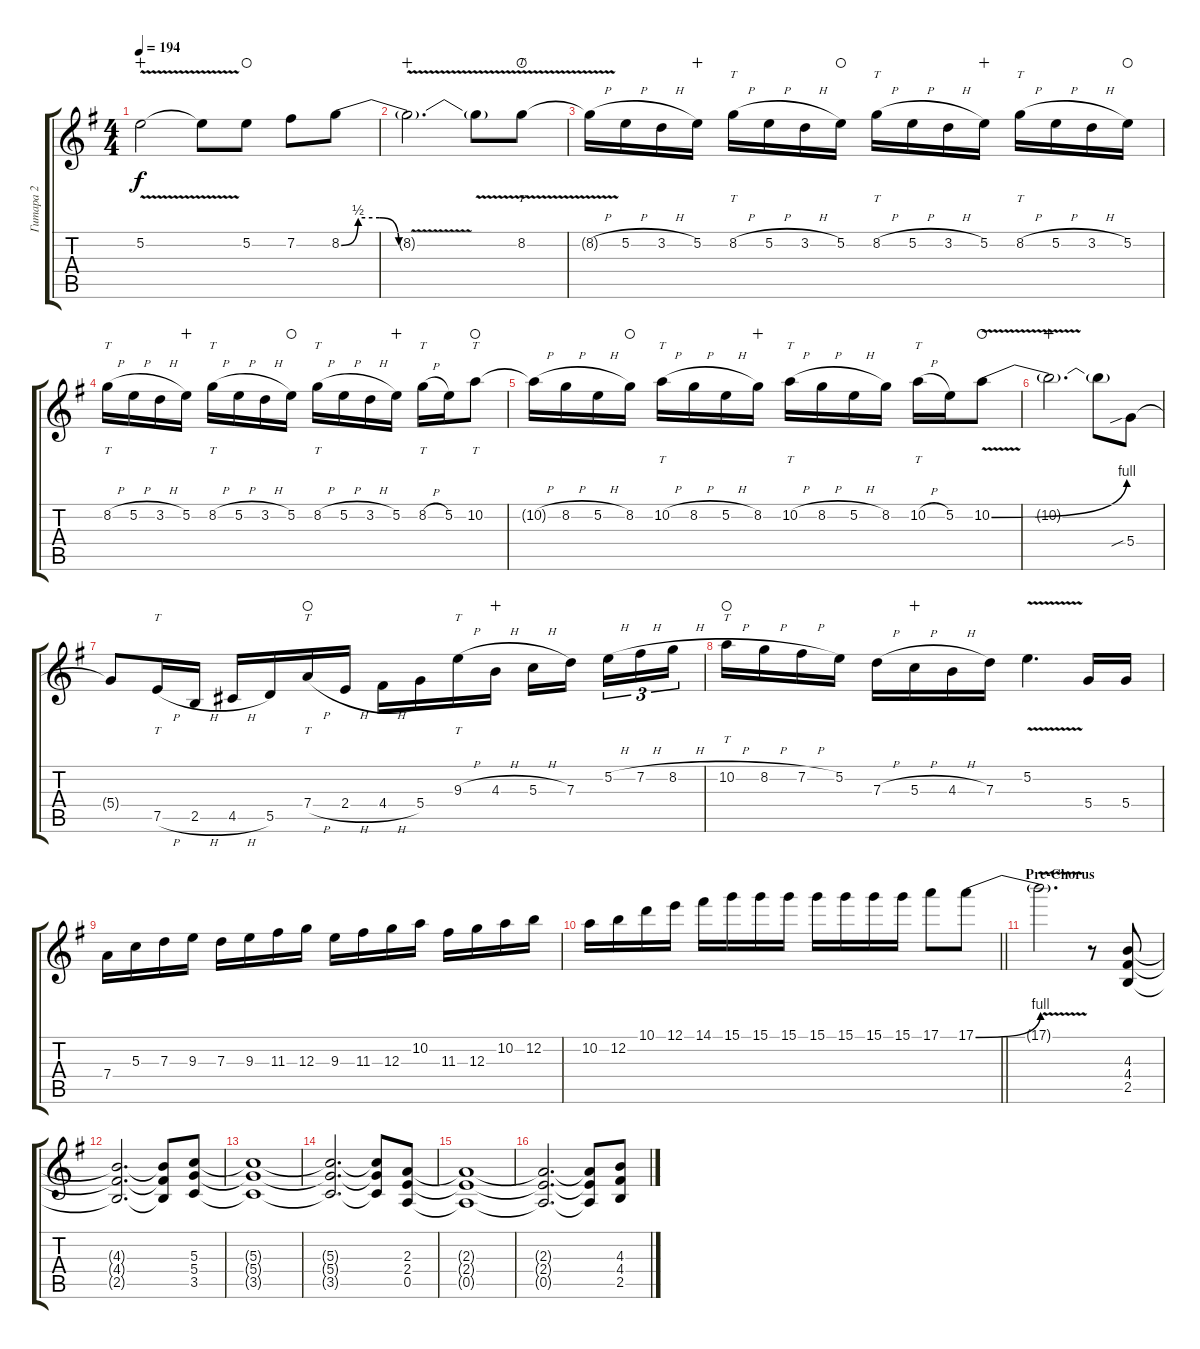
\track ("Гитара 2" "Гитара 2") {instrument distortionguitar}
\staff {score tabs}
\tuning (E4 B3 G3 D3 A2 E2) {hide}
\ts (4 4)
\tempo 194
\clef g2
\ks eminor
5.2{v t}.2{dy f wahc} 5.2{t}.8 5.2.8{waho} 7.2.8 8.2{be (custom 0 0 15 2 34 2 51 0 60 0)}.8 |
8.2{v t}.2{d wahc} 8.2{t}.8 8.2{v}.8{tt waho} |
8.2{h t}.16 5.2{h}.16 3.2{h}.16 5.2.16{wahc} 8.2{h}.16{tt} 5.2{h}.16 3.2{h}.16 5.2.16{waho} 8.2{h}.16{tt} 5.2{h}.16 3.2{h}.16 5.2.16{wahc} 8.2{h}.16{tt} 5.2{h}.16 3.2{h}.16 5.2.16{waho} |
8.2{h}.16{tt} 5.2{h}.16 3.2{h}.16 5.2.16{wahc} 8.2{h}.16{tt} 5.2{h}.16 3.2{h}.16 5.2.16{waho} 8.2{h}.16{tt} 5.2{h}.16 3.2{h}.16 5.2.16{wahc} 8.2{h}.16{tt} 5.2.16 10.2.8{tt waho} |
10.2{h t}.16 8.2{h}.16 5.2{h}.16 8.2.16{waho} 10.2{h}.16{tt} 8.2{h}.16 5.2{h}.16 8.2.16{wahc} 10.2{h}.16{tt} 8.2{h}.16 5.2{h}.16 8.2.16 10.2{h}.16{tt} 5.2.16 10.2{be (bend 0 0 60 4) v}.8{waho} |
10.2{t}.2{d wahc} 10.2{t}.8 5.4{sib}.8 |
5.4{t}.8 7.5{h}.16{tt} 2.5{h}.16 4.5{h}.16 5.5.16 7.4{h}.16{tt waho} 2.4{h}.16 4.4{h}.16 5.4.16 9.3{h}.16{tt} 4.3{h}.16{wahc} 5.3{h}.16 7.3.16{beam splitsecondary} 5.2{h}.16{tu (3 2)} 7.2{h}.16{tu (3 2)} 8.2{h}.16{tu (3 2)} |
10.2{h}.16{tt waho} 8.2{h}.16 7.2{h}.16 5.2.16 7.3{h}.16 5.3{h}.16{wahc} 4.3{h}.16 7.3.16 5.2{v}.4{d} 5.4.16 5.4.16 |
7.4.16 5.3.16 7.3.16 9.3.16 7.3.16 9.3.16 11.3.16 12.3.16 9.3.16 11.3.16 12.3.16 10.2.16 11.3.16 12.3.16 10.2.16 12.2.16 |
\barLineRight lightlight
10.2.16 12.2.16 10.1.16 12.1.16 14.1.16 15.1.16 15.1.16 15.1.16 15.1.16 15.1.16 15.1.16 15.1.16 17.1.8 17.1{be (bend 0 0 60 4)}.8{volume 8} |
\section ("" "Pre-Chorus")
17.1{v t}.2{d} r.8 (4.3 4.4 2.5).8 |
(4.3{t} 4.4{t} 2.5{t}).2{d} (4.3{t} 4.4{t} 2.5{t}).8 (5.3 5.4 3.5).8 |
(5.3{t} 5.4{t} 3.5{t}).1 |
(5.3{t} 5.4{t} 3.5{t}).2{d} (5.3{t} 5.4{t} 3.5{t}).8 (2.3 2.4 0.5).8 |
(2.3{t} 2.4{t} 0.5{t}).1 |
(2.3{t} 2.4{t} 0.5{t}).2{d} (2.3{t} 2.4{t} 0.5{t}).8 (4.3 4.4 2.5).8
